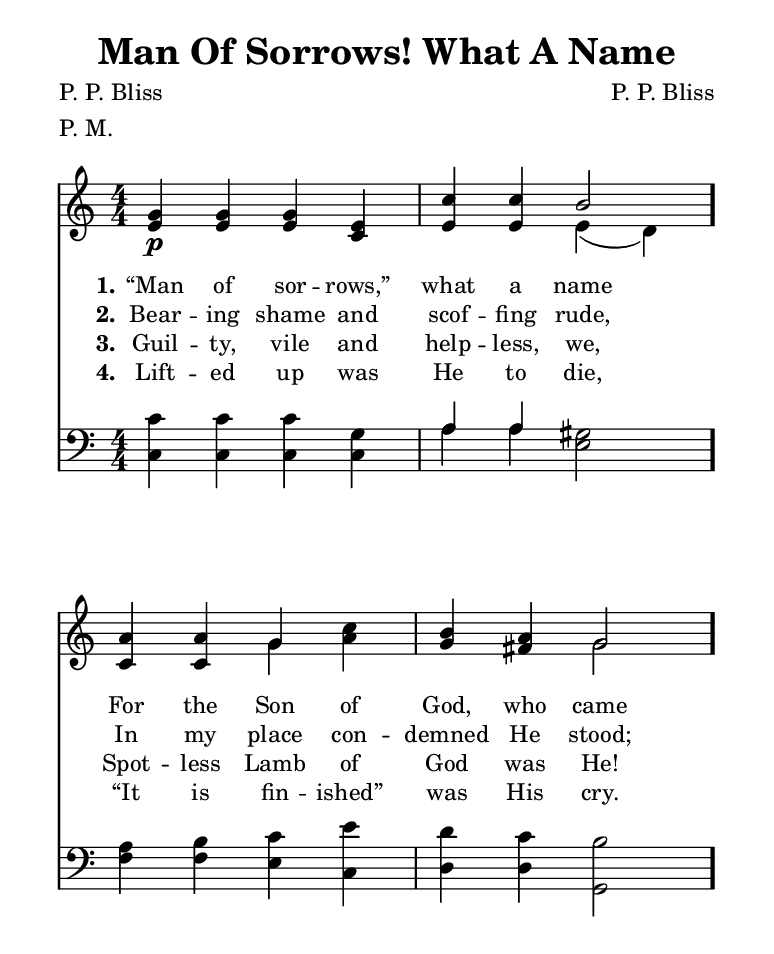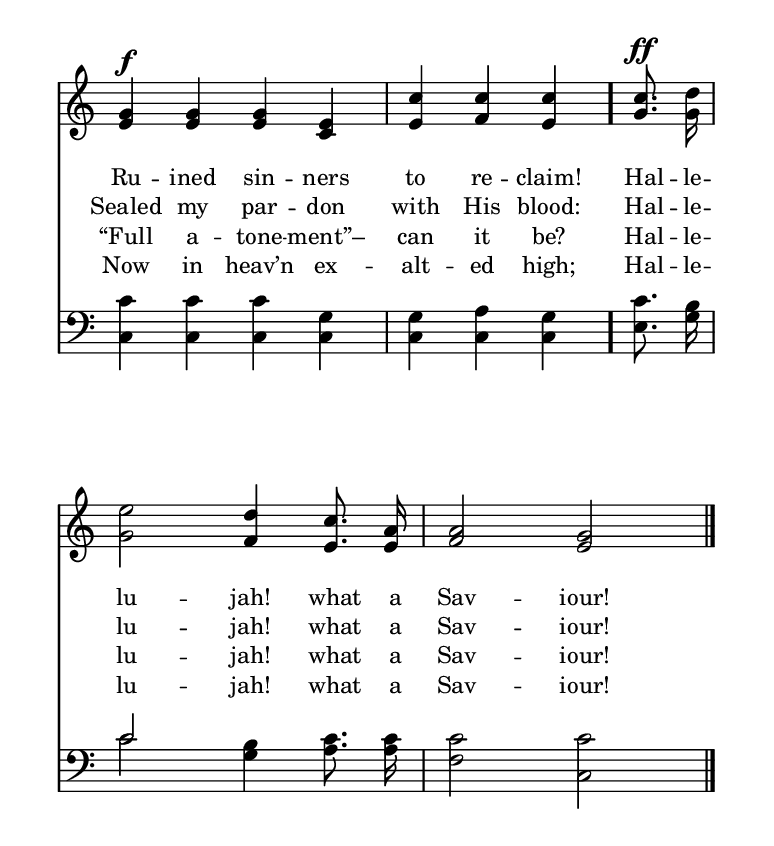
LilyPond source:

\include "common/global.ily"
\paper {
  \include "common/paper.ily"
  ragged-bottom = ##t
  systems-per-page = #(cond (is-eogsized 2) (#t #f))
  system-system-spacing.padding = 11
}

\header{
  %gospel
  hymnnumber = "103"
  title = "Man Of Sorrows! What A Name"
  tunename = ""
  meter = "P. M."
  poet = "P. P. Bliss"
  composer = "P. P. Bliss"
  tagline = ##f
}

% for fermata in MIDI
ta = { \tempo 4=80 }
tb = { \tempo 4=40 }

patternAA = { c4 c4 c4 c4 | c4 c4 c2 }
patternAB = { c4 c4 c4 c4 | c4 c4 c4( c4) }

patternBA = { c4 c4 c4 c4 | c4 c4 c4 }

patternCA = { c8. c16 | c2 c4 c8. c16 | c2 c2 }

global = {
  \include "common/overrides.ily"
  \override Staff.TimeSignature.style = #'numbered
  \time 4/4
  \override Score.MetronomeMark.transparent = ##t % hide all fermata changes too
  \ta
  \key c \major
  \autoBeamOff
}

notesSoprano = {
\global
\relative c'' {

  \changePitch \patternAA { g\p g g e | c' c b }
  \changePitch \patternAA { a a g c | b a g }
  \dynamicUp
  \changePitch \patternBA { g\f g g e | c' c c }
  \changePitch \patternCA { c\ff d | e d c a | a g }

  \bar "|."

}
}

notesAlto = {
\global
\relative e' {

  \changePitch \patternAB { e e e c | e e e d }
  \changePitch \patternAA { c c g' a | g fis g }
  \changePitch \patternBA { e e e c | e f e }
  \changePitch \patternCA { g g | g f e e | f e }

}
}

notesTenor = {
\global
\relative a {

  \changePitch \patternAA { c c c g | a a gis }
  \changePitch \patternAA { a b c e | d c b }
  \changePitch \patternBA { c c c g | g a g }
  \changePitch \patternCA { c b | c b c c | c c }

}
}

notesBass = {
\global
\relative f {

  \changePitch \patternAA { c c c c | a' a e }
  \changePitch \patternAA { f f e c | d d g, }
  \changePitch \patternBA { c c c c | c c c }
  \changePitch \patternCA { e g | c g a a | f c }

}
}

wordsA = \lyricmode {
\set stanza = "1."

“Man of sor -- rows,” what a name \bar "."
For the Son of God, who came \bar "."
Ru -- ined sin -- ners to re -- claim! \bar "."
Hal -- le -- lu -- jah! what a Sav -- iour! \bar "."

}

wordsB = \lyricmode {
\set stanza = "2."

Bear -- ing shame and scof -- fing rude,
In my place con -- demned He stood;
Sealed my par -- don with His blood:
Hal -- le -- lu -- jah! what a Sav -- iour!

}

wordsC = \lyricmode {
\set stanza = "3."

Guil -- ty, vile and help -- less, we,
Spot -- less Lamb of God was He!
“Full a -- tone -- ment”– can it be?
Hal -- le -- lu -- jah! what a Sav -- iour!

}

wordsD = \lyricmode {
\set stanza = "4."

Lift -- ed up was He to die,
“It is fin -- ished” was His cry.
Now in heav’n ex -- alt -- ed high;
Hal -- le -- lu -- jah! what a Sav -- iour!

}

\score {
  \context ChoirStaff <<
    \context Staff = upper <<
      \set Staff.autoBeaming = ##f
      \set ChoirStaff.systemStartDelimiter = #'SystemStartBar
      \set ChoirStaff.printPartCombineTexts = ##f
      \partcombine #'(2 . 9) \notesSoprano \notesAlto
      \context NullVoice = sopranos { \voiceOne << \notesSoprano >> }
      \context NullVoice = altos { \voiceTwo << \notesAlto >> }
      \context Lyrics = one   \lyricsto sopranos \wordsA
      \context Lyrics = two   \lyricsto sopranos \wordsB
      \context Lyrics = three \lyricsto sopranos \wordsC
      \context Lyrics = four  \lyricsto sopranos \wordsD
    >>
    \context Staff = men <<
      \set Staff.autoBeaming = ##f
      \clef bass
      \set ChoirStaff.printPartCombineTexts = ##f
      \partcombine #'(2 . 9) \notesTenor \notesBass
      \context NullVoice = tenors { \voiceOne << \notesTenor >> }
      \context NullVoice = basses { \voiceTwo << \notesBass >> }
    >>
  >>
  \layout {
    \include "common/layout.ily"
  }
  \midi{
    \include "common/midi.ily"
  }
}

\version "2.19.49"  % necessary for upgrading to future LilyPond versions.

% vi:set et ts=2 sw=2 ai nocindent syntax=lilypond:
